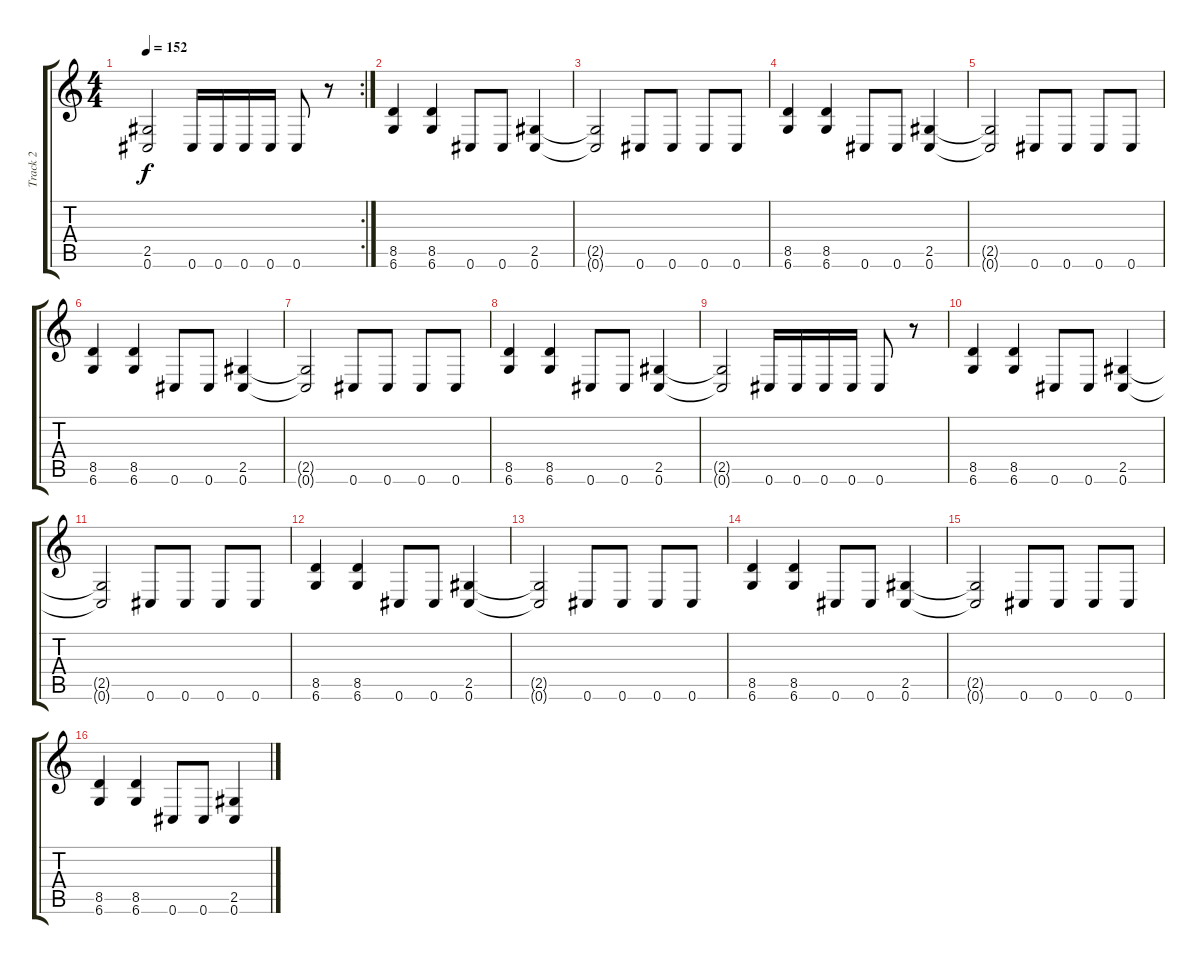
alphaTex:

\track ("Track 2" "Track 2") {instrument distortionguitar}
\staff {score tabs}
\tuning (Db4 Ab3 E3 B2 Gb2 Db2) {hide}
\rc 2
\ts (4 4)
\tempo 152
\clef g2
\ks c
(2.5{t} 0.6{t}).2{dy f} 0.6.16 0.6.16 0.6.16 0.6.16 0.6.8 r.8 |
(8.5 6.6).4 (8.5 6.6).4 0.6.8 0.6.8 (2.5 0.6).4 |
(2.5{t} 0.6{t}).2 0.6.8 0.6.8 0.6.8 0.6.8 |
(8.5 6.6).4 (8.5 6.6).4 0.6.8 0.6.8 (2.5 0.6).4 |
(2.5{t} 0.6{t}).2 0.6.8 0.6.8 0.6.8 0.6.8 |
(8.5 6.6).4 (8.5 6.6).4 0.6.8 0.6.8 (2.5 0.6).4 |
(2.5{t} 0.6{t}).2 0.6.8 0.6.8 0.6.8 0.6.8 |
(8.5 6.6).4 (8.5 6.6).4 0.6.8 0.6.8 (2.5 0.6).4 |
(2.5{t} 0.6{t}).2 0.6.16 0.6.16 0.6.16 0.6.16 0.6.8 r.8 |
(8.5 6.6).4 (8.5 6.6).4 0.6.8 0.6.8 (2.5 0.6).4 |
(2.5{t} 0.6{t}).2 0.6.8 0.6.8 0.6.8 0.6.8 |
(8.5 6.6).4 (8.5 6.6).4 0.6.8 0.6.8 (2.5 0.6).4 |
(2.5{t} 0.6{t}).2 0.6.8 0.6.8 0.6.8 0.6.8 |
(8.5 6.6).4 (8.5 6.6).4 0.6.8 0.6.8 (2.5 0.6).4 |
(2.5{t} 0.6{t}).2 0.6.8 0.6.8 0.6.8 0.6.8 |
(8.5 6.6).4 (8.5 6.6).4 0.6.8 0.6.8 (2.5 0.6).4
